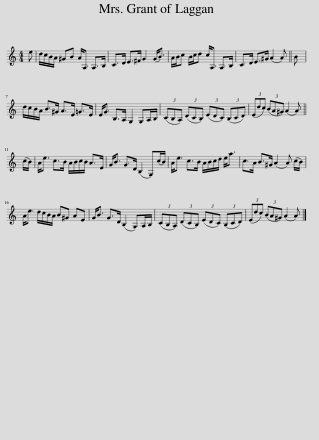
X:1
L:1/8
M:4/4
I:linebreak $
K:C
V:1 treble
V:1
 e | d/c/B/A/ ^GB A<A, A,>B, | C>D E>^F G2 (G<B) | A/B/c B/c/d c<A, A,>B, | C>D E>^G (A2 A) || %5
 B |$ d/c/B/A/ B>^G A>E =G>E | E<G B,>A, G,2 G,A,/B,/ | (3(CB,A,) (3(DCB,) (3(EDC) (3(B,CD) | (3(Edc) (3(BA^G) (A2 A) ||$ %10
 (c/B/) | A<e c>B A/B/c/B/ A>E | G<B G>D (B,2 G,)(c/B/) | A<e c>B A/B/c/d/ e<a | c>A B>^G (A2 A) (c/B/) |$ %15
 A<e d/c/B/A/ B^G AE | G<B G>D (B,2 G,)A,/B,/ | (3(CB,A,) (3(DCB,) (3(EDC) (3(B,CD) | (3(Edc) (3(BA^G) (A2 A) |] %19
